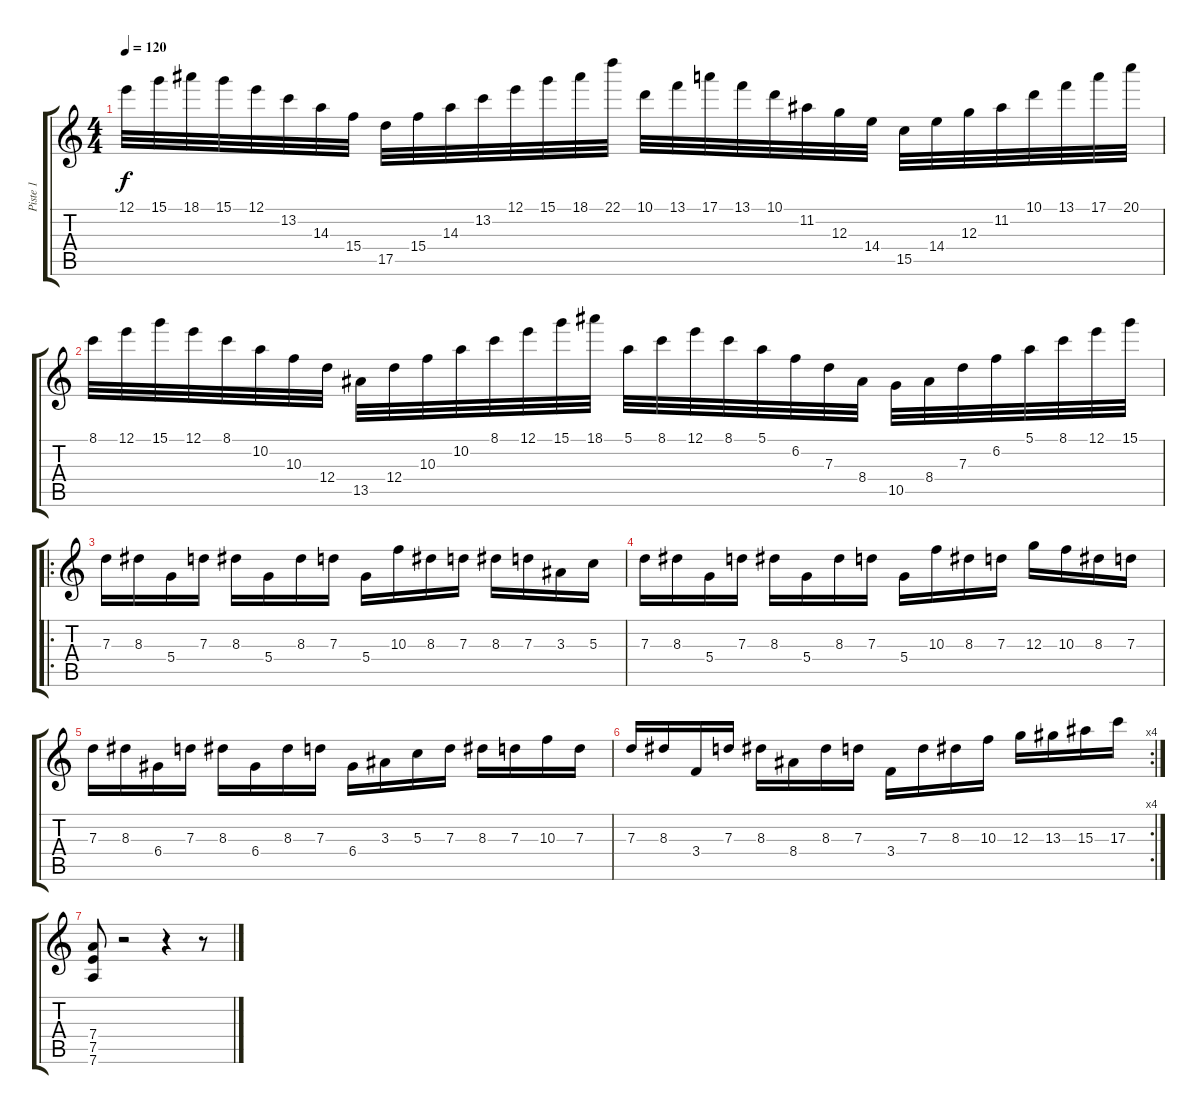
\track ("Piste 1" "Piste 1") {instrument distortionguitar}
\staff {score tabs}
\tuning (E4 B3 G3 D3 A2 D2) {hide}
\ts (4 4)
\tempo 120
\clef g2
\ks c
12.1.32{dy f} 15.1.32 18.1.32 15.1.32 12.1.32 13.2.32 14.3.32 15.4.32 17.5.32 15.4.32 14.3.32 13.2.32 12.1.32 15.1.32 18.1.32 22.1.32 10.1.32 13.1.32 17.1.32 13.1.32 10.1.32 11.2.32 12.3.32 14.4.32 15.5.32 14.4.32 12.3.32 11.2.32 10.1.32 13.1.32 17.1.32 20.1.32 |
8.1.32 12.1.32 15.1.32 12.1.32 8.1.32 10.2.32 10.3.32 12.4.32 13.5.32 12.4.32 10.3.32 10.2.32 8.1.32 12.1.32 15.1.32 18.1.32 5.1.32 8.1.32 12.1.32 8.1.32 5.1.32 6.2.32 7.3.32 8.4.32 10.5.32 8.4.32 7.3.32 6.2.32 5.1.32 8.1.32 12.1.32 15.1.32 |
\ro
7.3.16{instrument distortionguitar} 8.3.16 5.4.16 7.3.16 8.3.16 5.4.16 8.3.16 7.3.16 5.4.16 10.3.16 8.3.16 7.3.16 8.3.16 7.3.16 3.3.16 5.3.16 |
7.3.16 8.3.16 5.4.16 7.3.16 8.3.16 5.4.16 8.3.16 7.3.16 5.4.16 10.3.16 8.3.16 7.3.16 12.3.16 10.3.16 8.3.16 7.3.16 |
7.3.16 8.3.16 6.4.16 7.3.16 8.3.16 6.4.16 8.3.16 7.3.16 6.4.16 3.3.16 5.3.16 7.3.16 8.3.16 7.3.16 10.3.16 7.3.16 |
\rc 4
7.3.16 8.3.16 3.4.16 7.3.16 8.3.16 8.4.16 8.3.16 7.3.16 3.4.16 7.3.16 8.3.16 10.3.16 12.3.16 13.3.16 15.3.16 17.3.16 |
(7.4 7.5 7.6).8 r.2 r.4 r.8
